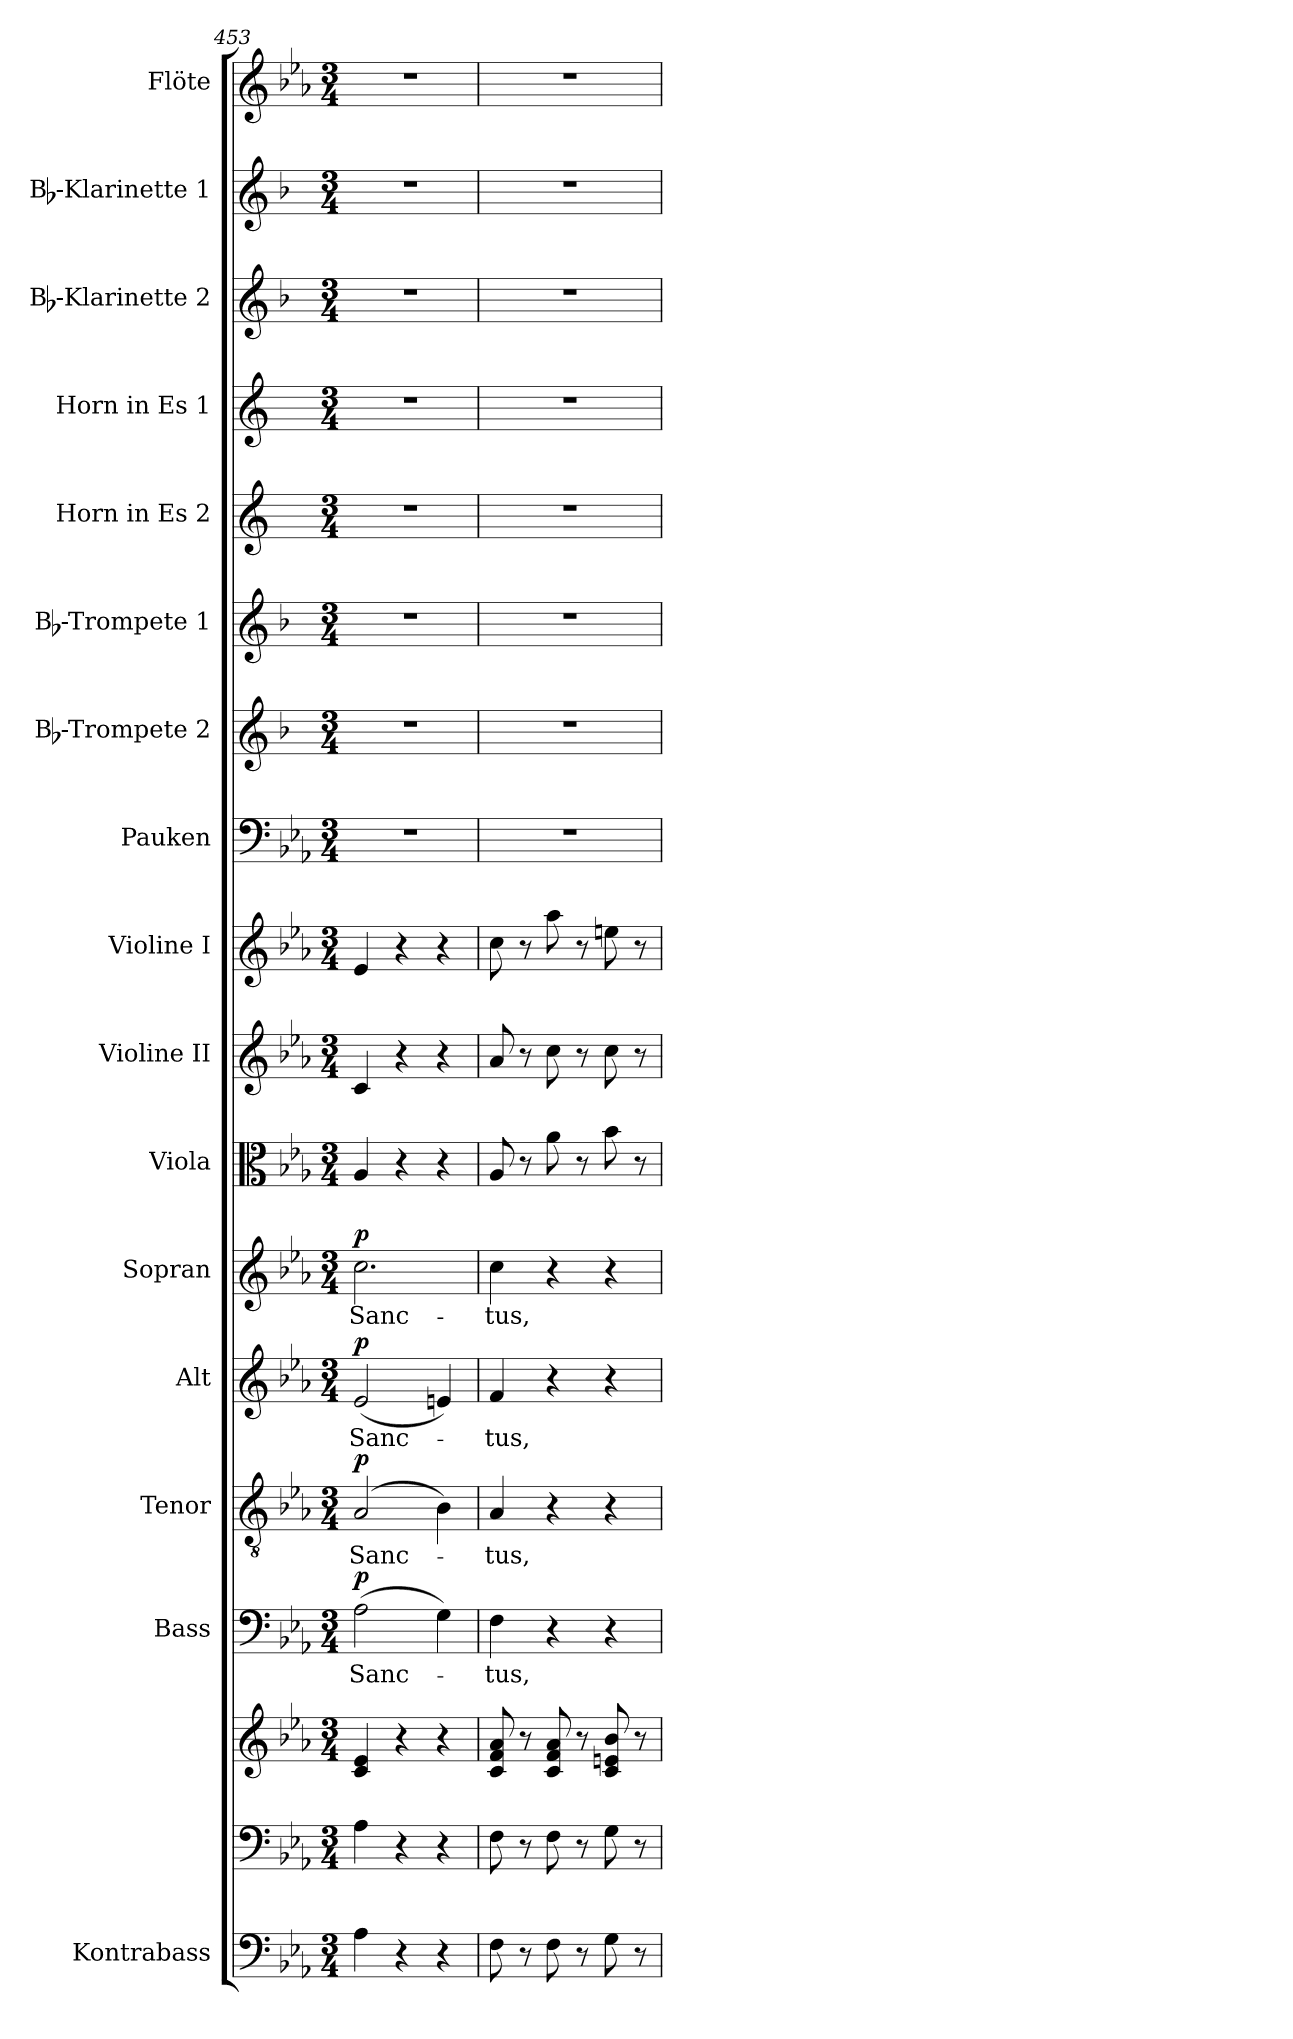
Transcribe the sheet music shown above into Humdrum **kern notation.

**kern	**kern	**kern	**kern	**text	**dynam	**kern	**text	**dynam	**kern	**text	**dynam	**kern	**text	**dynam	**kern	**kern	**kern	**kern	**kern	**kern	**kern	**kern	**kern	**kern	**kern
*part17	*part16	*part16	*part15	*part15	*part15	*part14	*part14	*part14	*part13	*part13	*part13	*part12	*part12	*part12	*part11	*part10	*part9	*part8	*part7	*part6	*part5	*part4	*part3	*part2	*part1
*staff18	*staff17	*staff16	*staff15	*staff15	*staff15	*staff14	*staff14	*staff14	*staff13	*staff13	*staff13	*staff12	*staff12	*staff12	*staff11	*staff10	*staff9	*staff8	*staff7	*staff6	*staff5	*staff4	*staff3	*staff2	*staff1
*I"Kontrabass	*	*	*I"Bass	*	*	*I"Tenor	*	*	*I"Alt	*	*	*I"Sopran	*	*	*I"Viola	*I"Violine II	*I"Violine I	*I"Pauken	*I"Bb-Trompete 2	*I"Bb-Trompete 1	*I"Horn in Es 2	*I"Horn in Es 1	*I"Bb-Klarinette 2	*I"Bb-Klarinette 1	*I"Flöte
*I'Kb.	*	*	*I'B.	*	*	*I'T.	*	*	*I'A.	*	*	*I'S.	*	*	*I'Vla.	*I'Vl. II	*I'Vl. I	*I'Pk.	*I'Bb Trp. 2	*I'Bb Trp. 1	*	*	*I'Bb Kl. 2	*I'Bb Kl. 1	*I'Fl.
*clefF4	*clefF4	*clefG2	*clefF4	*	*	*clefGv2	*	*	*clefG2	*	*	*clefG2	*	*	*clefC3	*clefG2	*clefG2	*clefF4	*clefG2	*clefG2	*clefG2	*clefG2	*clefG2	*clefG2	*clefG2
*ITrd7c12	*	*	*	*	*	*	*	*	*	*	*	*	*	*	*	*	*	*	*ITrd1c2	*ITrd1c2	*ITrd5c9	*ITrd5c9	*ITrd1c2	*ITrd1c2	*
*k[b-e-a-]	*k[b-e-a-]	*k[b-e-a-]	*k[b-e-a-]	*	*	*k[b-e-a-]	*	*	*k[b-e-a-]	*	*	*k[b-e-a-]	*	*	*k[b-e-a-]	*k[b-e-a-]	*k[b-e-a-]	*k[b-e-a-]	*k[b-e-a-]	*k[b-e-a-]	*k[b-e-a-]	*k[b-e-a-]	*k[b-e-a-]	*k[b-e-a-]	*k[b-e-a-]
*E-:	*E-:	*E-:	*E-:	*	*	*E-:	*	*	*E-:	*	*	*E-:	*	*	*E-:	*E-:	*E-:	*E-:	*E-:	*E-:	*E-:	*E-:	*E-:	*E-:	*E-:
*M3/4	*M3/4	*M3/4	*M3/4	*	*	*M3/4	*	*	*M3/4	*	*	*M3/4	*	*	*M3/4	*M3/4	*M3/4	*M3/4	*M3/4	*M3/4	*M3/4	*M3/4	*M3/4	*M3/4	*M3/4
=453	=453	=453	=453	=453	=453	=453	=453	=453	=453	=453	=453	=453	=453	=453	=453	=453	=453	=453	=453	=453	=453	=453	=453	=453	=453
!	!	!	!	!LO:LY:b	!LO:DY:a	!	!LO:LY:b	!LO:DY:a	!	!LO:LY:b	!LO:DY:a	!	!LO:LY:b	!LO:DY:a	!	!	!	!	!	!	!	!	!	!	!
4AA-\	4A-\	4c/ 4e-/	(>2A-\	Sanc-	p	(2A-/	Sanc-	p	(<2e-/	Sanc-	p	2.cc\	Sanc-	p	4A-/	4c/	4e-/	2.r	2.r	2.r	2.r	2.r	2.r	2.r	2.r
4r	4r	4r	.	.	.	.	.	.	.	.	.	.	.	.	4r	4r	4r	.	.	.	.	.	.	.	.
4r	4r	4r	4G\)	.	.	4B-\)	.	.	4en/)	.	.	.	.	.	4r	4r	4r	.	.	.	.	.	.	.	.
=454	=454	=454	=454	=454	=454	=454	=454	=454	=454	=454	=454	=454	=454	=454	=454	=454	=454	=454	=454	=454	=454	=454	=454	=454	=454
!	!	!	!	!LO:LY:b	!	!	!LO:LY:b	!	!	!LO:LY:b	!	!	!LO:LY:b	!	!	!	!	!	!	!	!	!	!	!	!
8FF\	8F\	8c/ 8f/ 8a-/	4F\	-tus,	.	4A-/	-tus,	.	4f/	-tus,	.	4cc\	-tus,	.	8A-/	8a-/	8cc\	2.r	2.r	2.r	2.r	2.r	2.r	2.r	2.r
8r	8r	8r	.	.	.	.	.	.	.	.	.	.	.	.	8r	8r	8r	.	.	.	.	.	.	.	.
8FF\	8F\	8c/ 8f/ 8a-/	4r	.	.	4r	.	.	4r	.	.	4r	.	.	8a-\	8cc\	8aa-\	.	.	.	.	.	.	.	.
8r	8r	8r	.	.	.	.	.	.	.	.	.	.	.	.	8r	8r	8r	.	.	.	.	.	.	.	.
8GG\	8G\	8c/ 8en/ 8b-/	4r	.	.	4r	.	.	4r	.	.	4r	.	.	8b-\	8cc\	8een\	.	.	.	.	.	.	.	.
8r	8r	8r	.	.	.	.	.	.	.	.	.	.	.	.	8r	8r	8r	.	.	.	.	.	.	.	.
=	=	=	=	=	=	=	=	=	=	=	=	=	=	=	=	=	=	=	=	=	=	=	=	=	=
*-	*-	*-	*-	*-	*-	*-	*-	*-	*-	*-	*-	*-	*-	*-	*-	*-	*-	*-	*-	*-	*-	*-	*-	*-	*-
